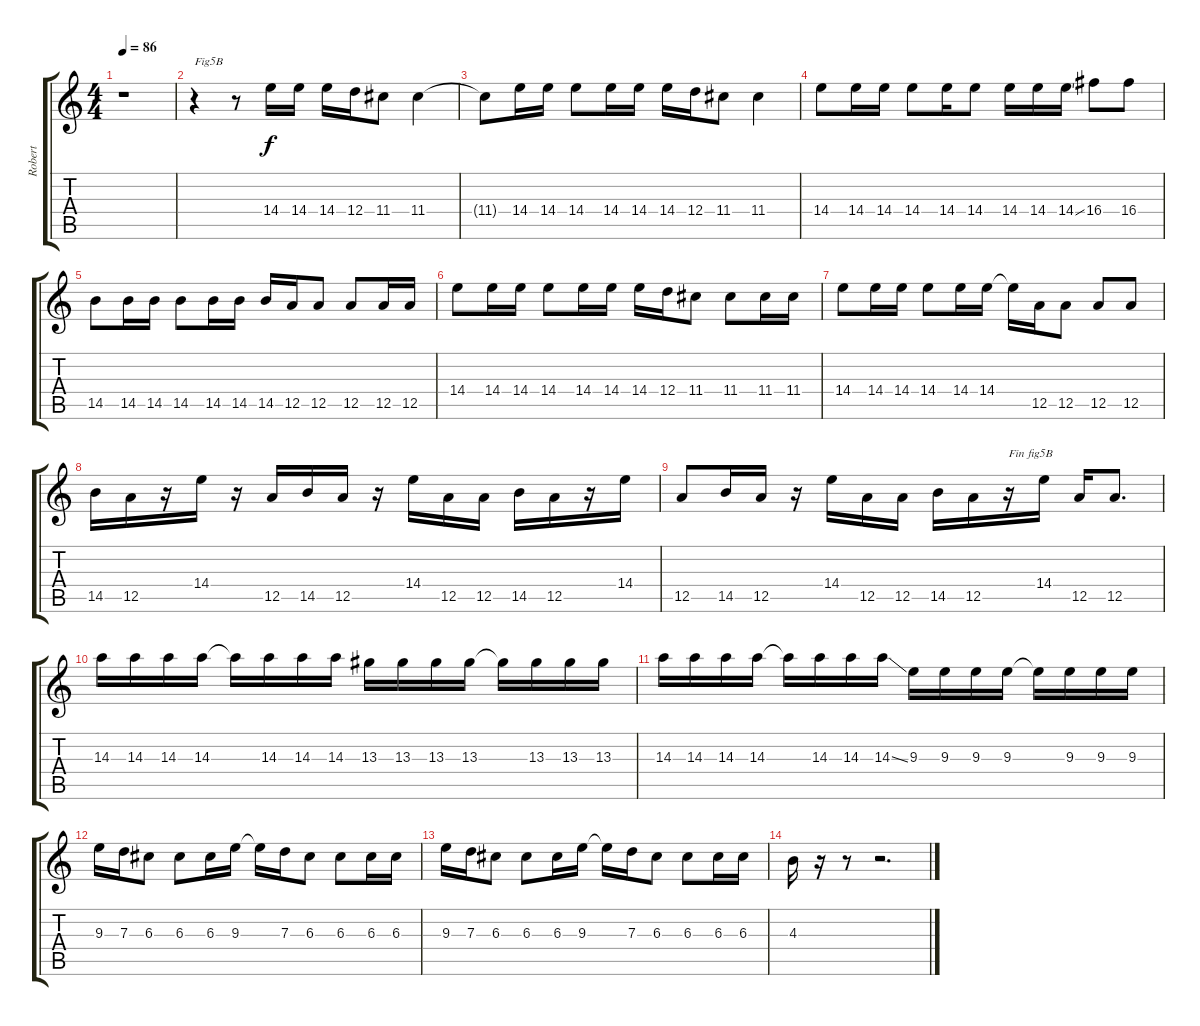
\track ("Robert" "Robert") {mute instrument electricguitarclean}
\staff {score tabs}
\tuning (E4 B3 G3 D3 A2 E2) {hide}
\ts (4 4)
\tempo 86
\clef g2
\ks c
r.1{dy f} |
r.4{txt "Fig5B"} r.8 14.4.16 14.4.16 14.4.16 12.4.16 11.4.8 11.4.4 |
11.4{t}.8 14.4.16 14.4.16 14.4.8 14.4.16 14.4.16 14.4.16 12.4.16 11.4.8 11.4.4 |
14.4.8 14.4.16 14.4.16 14.4.8 14.4.16 14.4.8 14.4.16 14.4.16 14.4{ss}.16 16.4.8 16.4.8 |
14.5.8 14.5.16 14.5.16 14.5.8 14.5.16 14.5.16 14.5.16 12.5.16 12.5.8 12.5.8 12.5.16 12.5.16 |
14.4.8 14.4.16 14.4.16 14.4.8 14.4.16 14.4.16 14.4.16 12.4.16 11.4.8 11.4.8 11.4.16 11.4.16 |
14.4.8 14.4.16 14.4.16 14.4.8 14.4.16 14.4.16 14.4{t}.16 12.5.16 12.5.8 12.5.8 12.5.8 |
14.5.16 12.5.16 r.16 14.4.16 r.16 12.5.16 14.5.16 12.5.16 r.16 14.4.16 12.5.16 12.5.16 14.5.16 12.5.16 r.16 14.4.16 |
12.5.8 14.5.16 12.5.16 r.16 14.4.16 12.5.16 12.5.16 14.5.16 12.5.16 r.16{txt "Fin fig5B"} 14.4.16 12.5.16 12.5.8{d} |
14.3.16 14.3.16 14.3.16 14.3.16 14.3{t}.16 14.3.16 14.3.16 14.3.16 13.3.16 13.3.16 13.3.16 13.3.16 13.3{t}.16 13.3.16 13.3.16 13.3.16 |
14.3.16 14.3.16 14.3.16 14.3.16 14.3{t}.16 14.3.16 14.3.16 14.3{ss}.16 9.3.16 9.3.16 9.3.16 9.3.16 9.3{t}.16 9.3.16 9.3.16 9.3.16 |
9.3.16 7.3.16 6.3.8 6.3.8 6.3.16 9.3.16 9.3{t}.16 7.3.16 6.3.8 6.3.8 6.3.16 6.3.16 |
9.3.16 7.3.16 6.3.8 6.3.8 6.3.16 9.3.16 9.3{t}.16 7.3.16 6.3.8 6.3.8 6.3.16 6.3.16 |
4.3.16 r.16 r.8 r.2{d}
